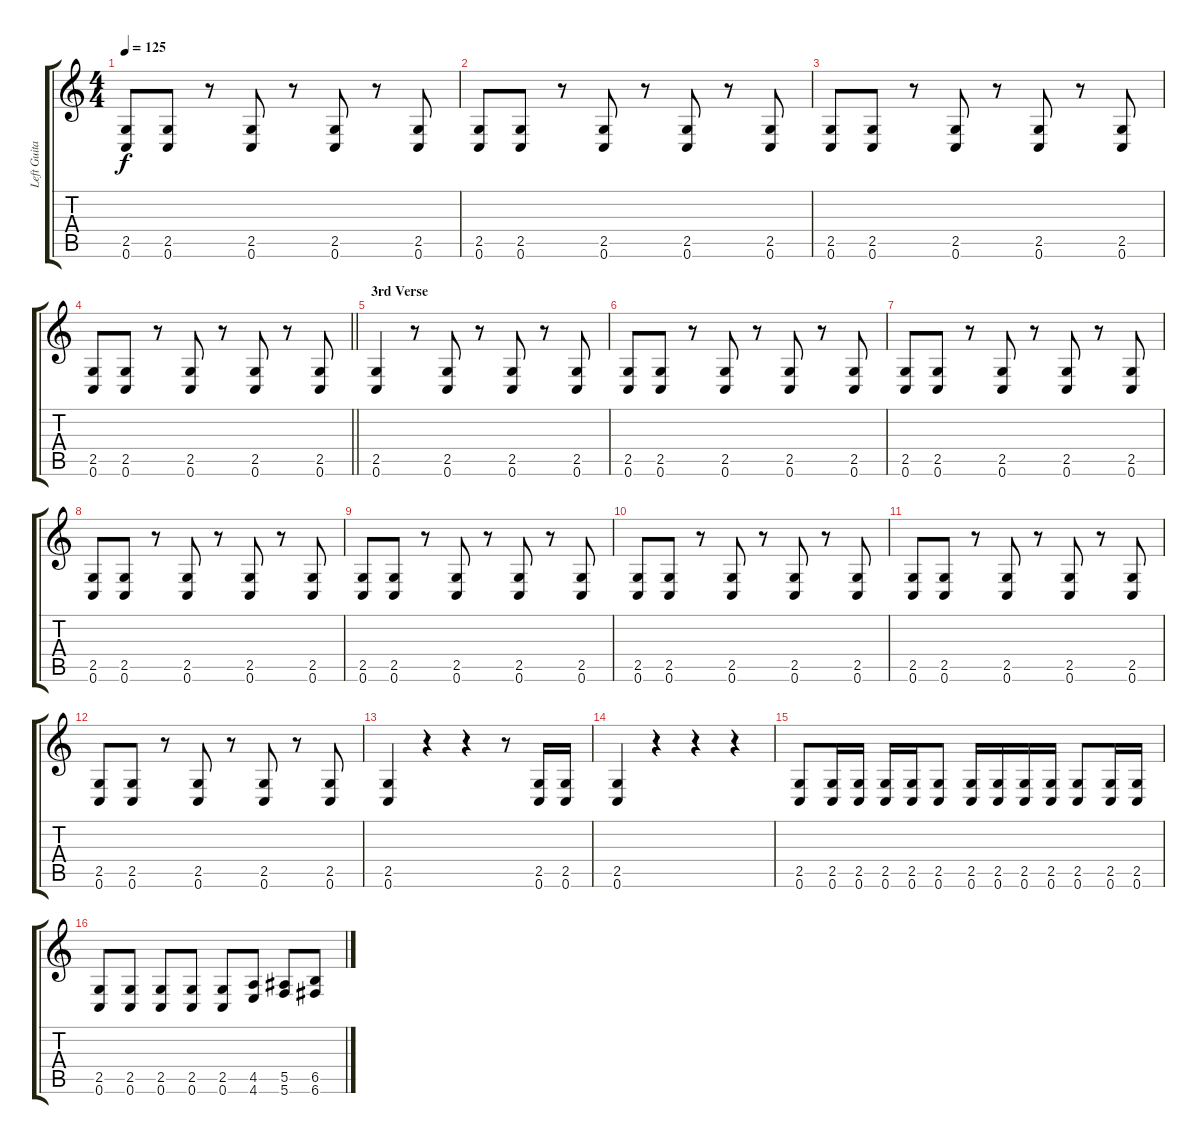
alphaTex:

\track ("Left Guitar" "Left Guita") {instrument overdrivenguitar}
\staff {score tabs}
\tuning (C4 G3 Eb3 Bb2 F2 C2) {hide}
\ts (4 4)
\tempo 125
\clef g2
\ks c
(2.5 0.6).8{dy f} (2.5 0.6).8 r.8 (2.5 0.6).8 r.8 (2.5 0.6).8 r.8 (2.5 0.6).8 |
(2.5 0.6).8 (2.5 0.6).8 r.8 (2.5 0.6).8 r.8 (2.5 0.6).8 r.8 (2.5 0.6).8 |
(2.5 0.6).8 (2.5 0.6).8 r.8 (2.5 0.6).8 r.8 (2.5 0.6).8 r.8 (2.5 0.6).8 |
\barLineRight lightlight
(2.5 0.6).8 (2.5 0.6).8 r.8 (2.5 0.6).8 r.8 (2.5 0.6).8 r.8 (2.5 0.6).8 |
\section ("" "3rd Verse")
(2.5 0.6).4 r.8 (2.5 0.6).8 r.8 (2.5 0.6).8 r.8 (2.5 0.6).8 |
(2.5 0.6).8 (2.5 0.6).8 r.8 (2.5 0.6).8 r.8 (2.5 0.6).8 r.8 (2.5 0.6).8 |
(2.5 0.6).8 (2.5 0.6).8 r.8 (2.5 0.6).8 r.8 (2.5 0.6).8 r.8 (2.5 0.6).8 |
(2.5 0.6).8 (2.5 0.6).8 r.8 (2.5 0.6).8 r.8 (2.5 0.6).8 r.8 (2.5 0.6).8 |
(2.5 0.6).8 (2.5 0.6).8 r.8 (2.5 0.6).8 r.8 (2.5 0.6).8 r.8 (2.5 0.6).8 |
(2.5 0.6).8 (2.5 0.6).8 r.8 (2.5 0.6).8 r.8 (2.5 0.6).8 r.8 (2.5 0.6).8 |
(2.5 0.6).8 (2.5 0.6).8 r.8 (2.5 0.6).8 r.8 (2.5 0.6).8 r.8 (2.5 0.6).8 |
(2.5 0.6).8 (2.5 0.6).8 r.8 (2.5 0.6).8 r.8 (2.5 0.6).8 r.8 (2.5 0.6).8 |
(2.5 0.6).4 r.4 r.4 r.8 (2.5 0.6).16 (2.5 0.6).16 |
(2.5 0.6).4 r.4 r.4 r.4 |
(2.5 0.6).8 (2.5 0.6).16 (2.5 0.6).16 (2.5 0.6).16 (2.5 0.6).16 (2.5 0.6).8 (2.5 0.6).16 (2.5 0.6).16 (2.5 0.6).16 (2.5 0.6).16 (2.5 0.6).8 (2.5 0.6).16 (2.5 0.6).16 |
(2.5 0.6).8 (2.5 0.6).8 (2.5 0.6).8 (2.5 0.6).8 (2.5 0.6).8 (4.5 4.6).8 (5.5 5.6).8 (6.5 6.6).8
